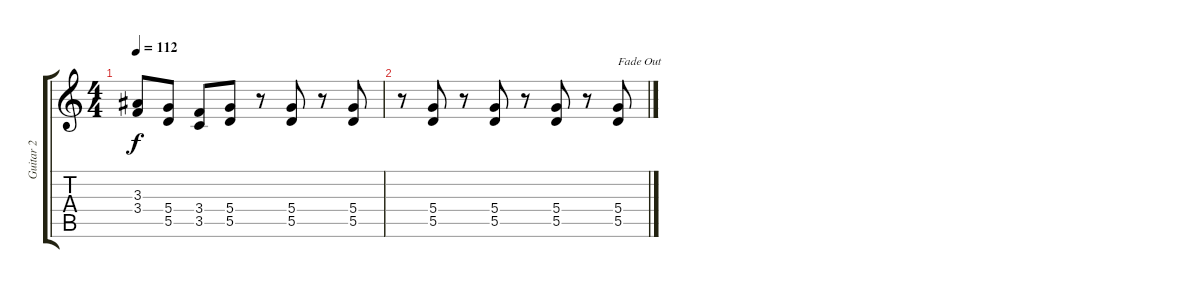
\track ("Guitar 2" "Guitar 2") {instrument overdrivenguitar}
\staff {score tabs}
\tuning (E4 B3 G3 D3 A2 E2) {hide}
\ts (4 4)
\tempo 112
\clef g2
\ks c
(3.3 3.4).8{dy f} (5.4 5.5).8 (3.4 3.5).8 (5.4 5.5).8 r.8 (5.4 5.5).8 r.8 (5.4 5.5).8 |
r.8 (5.4 5.5).8 r.8 (5.4 5.5).8 r.8 (5.4 5.5).8 r.8 (5.4 5.5).8{txt "Fade Out"}
